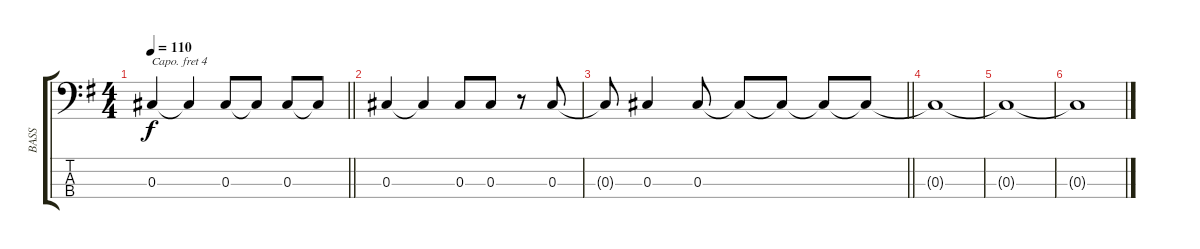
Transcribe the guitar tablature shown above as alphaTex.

\track ("BASS" "BASS") {instrument acousticbass}
\staff {score tabs}
\capo 4
\tuning (G2 D2 A1 E1) {hide}
\ts (4 4)
\tempo 110
\clef f4
\barLineRight lightlight
\ks g
0.3{t}.4{dy f} 0.3{t}.4 0.3.8 0.3{t}.8 0.3.8 0.3{t}.8 |
0.3.4 0.3{t}.4 0.3.8 0.3.8 r.8 0.3.8 |
\barLineRight lightlight
0.3{t}.8 0.3.4 0.3.8 0.3{t}.8 0.3{t}.8 0.3{t}.8 0.3{t}.8 |
0.3{t}.1 |
0.3{t}.1 |
0.3{t}.1
